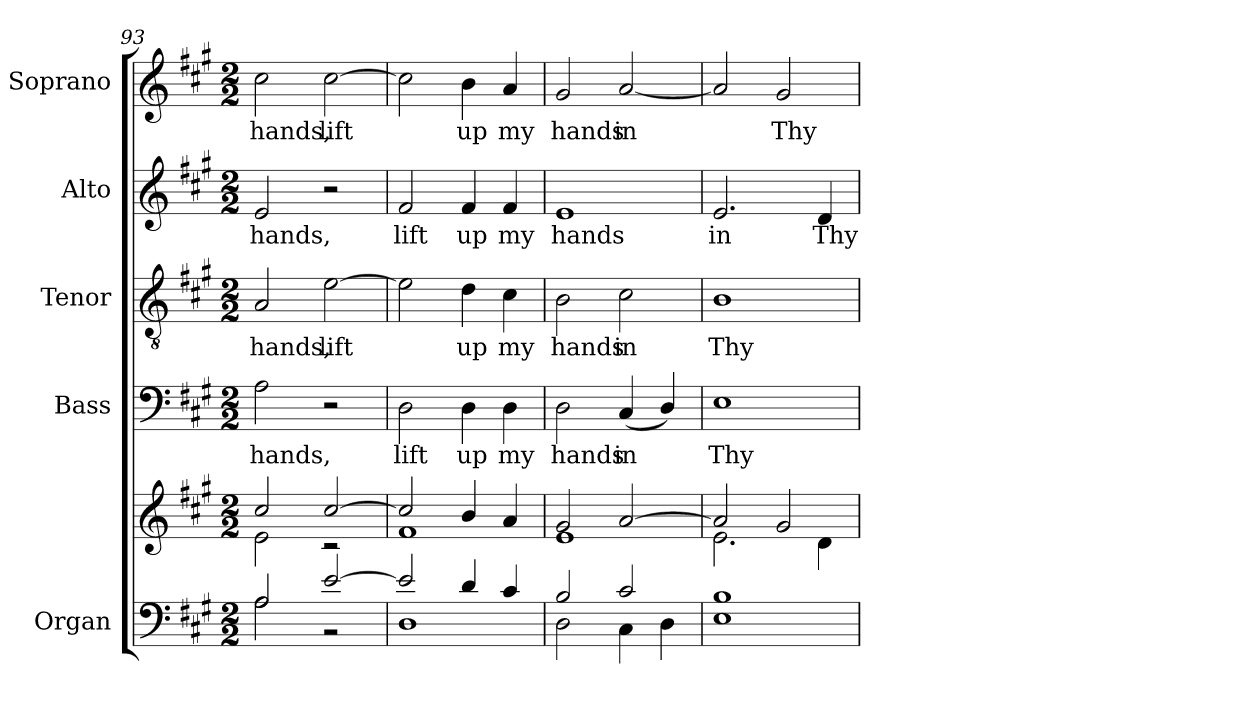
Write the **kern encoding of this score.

**kern	**kern	**kern	**text	**kern	**text	**kern	**text	**kern	**text
*part5	*part5	*part4	*part4	*part3	*part3	*part2	*part2	*part1	*part1
*staff6	*staff5	*staff4	*staff4	*staff3	*staff3	*staff2	*staff2	*staff1	*staff1
*I"Organ	*	*I"Bass	*	*I"Tenor	*	*I"Alto	*	*I"Soprano	*
*I'Org.	*	*I'B.	*	*I'T.	*	*I'A.	*	*I'S.	*
!!LO:PB:g=z
*clefF4	*clefG2	*clefF4	*	*clefGv2	*	*clefG2	*	*clefG2	*
*	*	*	*	*ITrd7c12	*	*	*	*	*
*k[f#c#g#]	*k[f#c#g#]	*k[f#c#g#]	*	*k[f#c#g#]	*	*k[f#c#g#]	*	*k[f#c#g#]	*
*A:	*A:	*A:	*	*A:	*	*A:	*	*A:	*
*M2/2	*M2/2	*M2/2	*	*M2/2	*	*M2/2	*	*M2/2	*
=93	=93	=93	=93	=93	=93	=93	=93	=93	=93
*^	*^	*	*	*	*	*	*	*	*
!	!	!	!	!	!LO:LY:b:color=#000000	!	!	!	!	!	!
!	!	!	!	!	!	!	!LO:LY:b:color=#000000	!	!	!	!
!	!	!	!	!	!	!	!	!	!LO:LY:b:color=#000000	!	!
!	!	!	!	!	!	!	!	!	!	!	!LO:LY:b:color=#000000
2Ai/	2Ai\	2cc#i/	2ei\	2Ai\	hands,	2AAi/	hands,	2ei/	hands,	2cc#i\	hands,
!	!	!	!	!	!	!	!LO:LY:b:color=#000000	!	!	!	!
!	!	!	!	!	!	!	!	!	!	!	!LO:LY:b:color=#000000
[>2ei/	2r	[>2cc#i/	2r	2r	.	[>2Ei\	lift	2r	.	[>2cc#i\	lift
=94	=94	=94	=94	=94	=94	=94	=94	=94	=94	=94	=94
!	!	!	!	!	!LO:LY:b:color=#000000	!	!	!	!	!	!
!	!	!	!	!	!	!	!	!	!LO:LY:b:color=#000000	!	!
2ei/]	1Di	2cc#i/]	1f#i	2Di\	lift	2Ei\]	.	2f#i/	lift	2cc#i\]	.
!	!	!	!	!	!LO:LY:b:color=#000000	!	!	!	!	!	!
!	!	!	!	!	!	!	!LO:LY:b:color=#000000	!	!	!	!
!	!	!	!	!	!	!	!	!	!LO:LY:b:color=#000000	!	!
!	!	!	!	!	!	!	!	!	!	!	!LO:LY:b:color=#000000
4di/	.	4bi/	.	4Di\	up	4Di\	up	4f#i/	up	4bi\	up
!	!	!	!	!	!LO:LY:b:color=#000000	!	!	!	!	!	!
!	!	!	!	!	!	!	!LO:LY:b:color=#000000	!	!	!	!
!	!	!	!	!	!	!	!	!	!LO:LY:b:color=#000000	!	!
!	!	!	!	!	!	!	!	!	!	!	!LO:LY:b:color=#000000
4c#i/	.	4ai/	.	4Di\	my	4C#i\	my	4f#i/	my	4ai/	my
=95	=95	=95	=95	=95	=95	=95	=95	=95	=95	=95	=95
!	!	!	!	!	!LO:LY:b:color=#000000	!	!	!	!	!	!
!	!	!	!	!	!	!	!LO:LY:b:color=#000000	!	!	!	!
!	!	!	!	!	!	!	!	!	!LO:LY:b:color=#000000	!	!
!	!	!	!	!	!	!	!	!	!	!	!LO:LY:b:color=#000000
2Bi/	2Di\	2g#i/	1ei	2Di\	hands	2BBi\	hands	1ei	hands	2g#i/	hands
!	!	!	!	!	!LO:LY:b:color=#000000	!	!	!	!	!	!
!	!	!	!	!	!	!	!LO:LY:b:color=#000000	!	!	!	!
!	!	!	!	!	!	!	!	!	!	!	!LO:LY:b:color=#000000
2c#i/	4C#i\	[>2ai/	.	(4C#i/	in	2C#i\	in	.	.	[<2ai/	in
.	4Di\	.	.	4Di/)	.	.	.	.	.	.	.
*v	*v	*	*	*	*	*	*	*	*	*	*
=96	=96	=96	=96	=96	=96	=96	=96	=96	=96	=96
*^	*	*	*	*	*	*	*	*	*	*
!	!	!	!	!	!LO:LY:b:color=#000000	!	!	!	!	!	!
*v	*v	*	*	*	*	*	*	*	*	*	*
*^	*	*	*	*	*	*	*	*	*	*
!	!	!	!	!	!	!	!LO:LY:b:color=#000000	!	!	!	!
*v	*v	*	*	*	*	*	*	*	*	*	*
*^	*	*	*	*	*	*	*	*	*	*
!	!	!	!	!	!	!	!	!	!LO:LY:b:color=#000000	!	!
*v	*v	*	*	*	*	*	*	*	*	*	*
1Ei 1Bi	2ai/]	2.ei\	1Ei	Thy	1BBi	Thy	2.ei/	in	2ai/]	.
!	!	!	!	!	!	!	!	!	!	!LO:LY:b:color=#000000
.	2g#i/	.	.	.	.	.	.	.	2g#i/	Thy
!	!	!	!	!	!	!	!	!LO:LY:b:color=#000000	!	!
.	.	4di\	.	.	.	.	4di/	Thy	.	.
*	*v	*v	*	*	*	*	*	*	*	*
=	=	=	=	=	=	=	=	=	=
*-	*-	*-	*-	*-	*-	*-	*-	*-	*-
